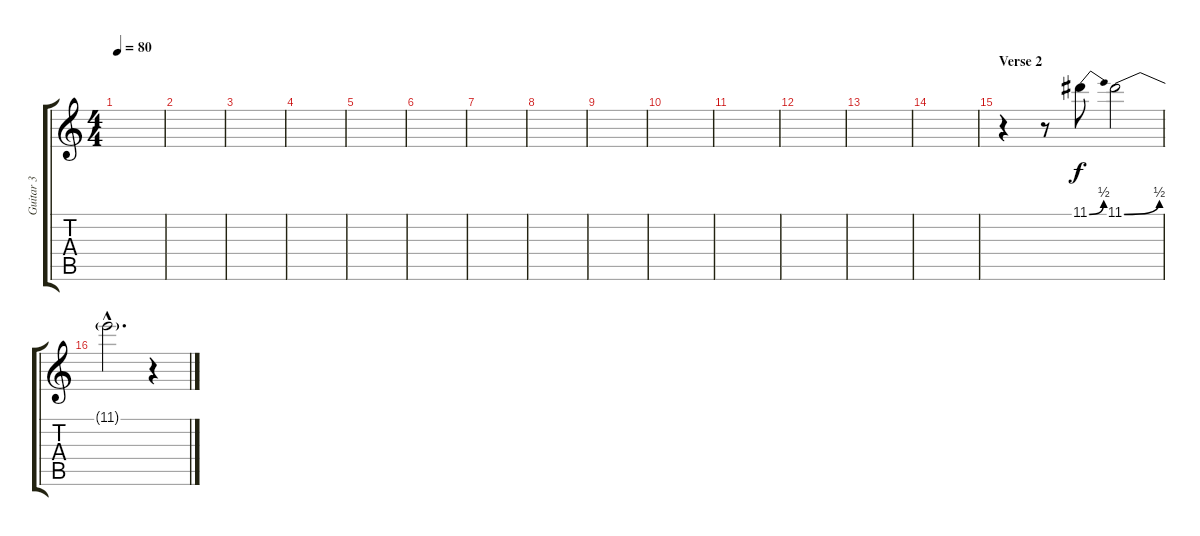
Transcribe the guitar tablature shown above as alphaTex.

\track ("Guitar 3" "Guitar 3") {instrument acousticguitarnylon}
\staff {score tabs}
\tuning (E4 B3 G3 D3 A2 E2) {hide}
\ts (4 4)
\tempo 80
\clef g2
\ks c
|
|
|
|
|
|
|
|
|
|
|
|
|
|
\section ("" "Verse 2")
r.4 r.8{volume 9 instrument overdrivenguitar} 11.1{be (bend 0 0 60 2)}.8 11.1{be (bend 0 0 60 2)}.2 |
11.1{hac t}.2{d} r.4
